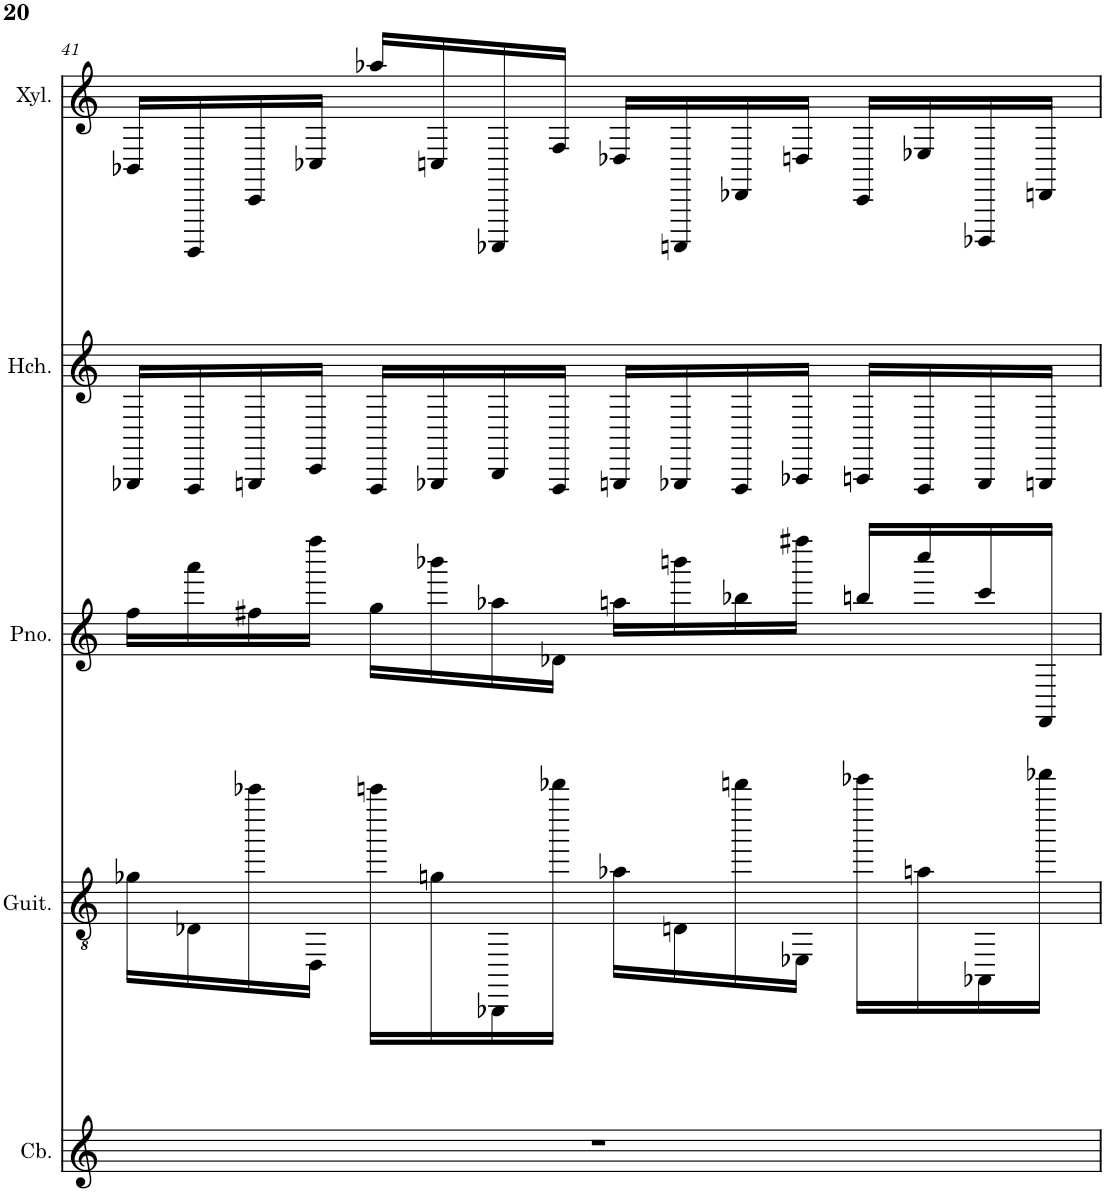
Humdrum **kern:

**kern	**kern	**kern	**kern	**kern
*part5	*part4	*part3	*part2	*part1
*staff5	*staff4	*staff3	*staff2	*staff1
*I"Contrabass	*I"Acoustic Guitar	*I"Grand Piano	*I"Harpsichord	*I"Xylophone
*I'Cb.	*I'Guit.	*I'Pno.	*I'Hch.	*I'Xyl.
!!LO:PB:g=z
*clefG2	*clefGv2	*clefG2	*clefG2	*clefG2
*Trd7c12	*	*	*	*Trd-7c-12
*k[]	*k[]	*k[]	*k[]	*k[]
*M4/4	*M4/4	*M4/4	*M4/4	*M4/4
=41	=41	=41	=41	=41
1r	16g-X\LL	16ff\LL	16GGG-X/LL	16BB-X/LL
.	16D-X\	16aaa\	16FFF/	16GGGG/
.	16cccc-X\	16ff#X\	16GGGn/	16CC/
.	16DD\JJ	16ffff\JJ	16CC/JJ	16C-X/JJ
.	16ccccn\LL	16gg\LL	16FFF/LL	16aa-X/LL
.	16gn\	16bbb-X\	16GGG-X/	16Cn/
.	16BBBB-X\	16aa-X\	16BBB/	16AAAA-X/
.	16dddd-X\JJ	16d-X\JJ	16FFF/JJ	16F/JJ
.	16a-X\LL	16aan\LL	16GGGn/LL	16D-X/LL
.	16Dn\	16bbbn\	16GGG-X/	16AAAAn/
.	16ddddn\	16bb-X\	16FFF/	16DD-X/
.	16EE-X\JJ	16ffff#X\JJ	16AAA-X/JJ	16Dn/JJ
.	16eeee-X\LL	16bbn/LL	16AAAn/LL	16CC/LL
.	16an\	16cccc/	16FFF/	16E-X/
.	16AAA-X\	16ccc/	16GGG-/	16BBBB-X/
.	16ffff-X\JJ	16FF/JJ	16GGGn/JJ	16DDn/JJ
=	=	=	=	=
*-	*-	*-	*-	*-
